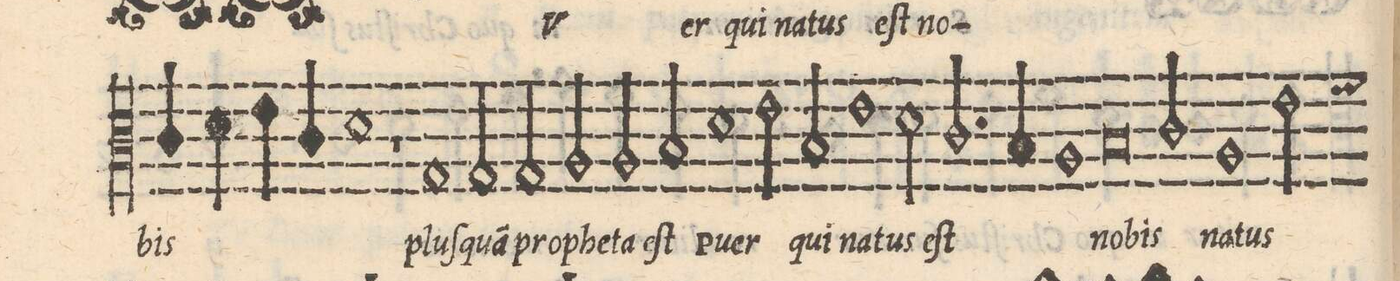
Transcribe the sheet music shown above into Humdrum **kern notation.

**kern	**text
*I"ALTVS	*
*clefC3	*
*k[]	*
*met(C|)	*
*M2/1	*
4c/	-bis
4d\	.
4e\	.
4c/	.
1d	.
=10-	=10-
1r	.
1G	pluſ
=11-	=11-
2G/	qua(m)
2G/	pro-
2A/	-phe-
2A/	-ta
=12-	=12-
2B/	eſt
1d	Pu-
2e\	-er
=13-	=13-
2B/	qui
1e	na-
2d\	-tus
=14-	=14-
2.c/	eſt
4B/	.
1A	.
=15-	=15-
0B	no-
=16-	=16-
2c/	-bis
1A	na-
2e\	-tus
*custos:f	*
=17-	=17-
*-	*-
